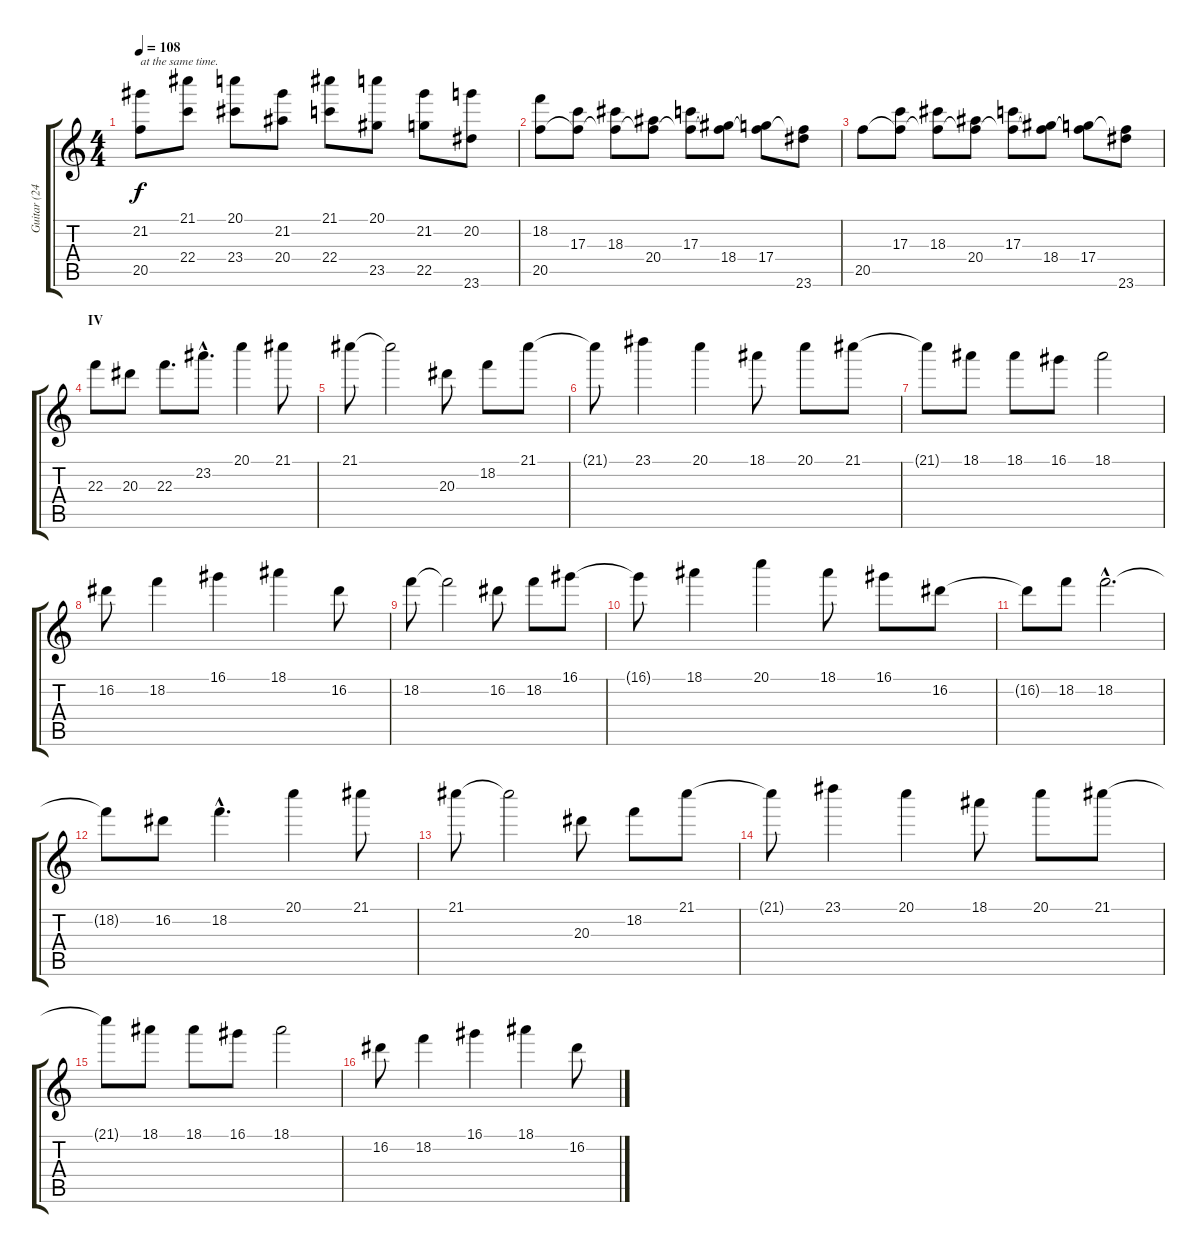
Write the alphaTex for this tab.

\track ("Guitar (24-fret)" "Guitar (24") {instrument distortionguitar}
\staff {score tabs}
\tuning (E4 B3 G3 D3 A2 E2) {hide}
\ts (4 4)
\tempo 108
\clef g2
\ks c
(21.2 20.5).8{txt "at the same time." dy f} (21.1 22.4).8 (20.1 23.4).8 (21.2 20.4).8 (21.1 22.4).8 (20.1 23.5).8 (21.2 22.5).8 (20.2 23.6).8 |
(18.2 20.5).8 (17.3 20.5{t}).8 (18.3 20.5{t}).8 (20.4 20.5{t}).8 (17.3 20.5{t}).8 (18.4 20.5{t}).8 (17.4 20.5{t}).8 (20.5{t} 23.6).8 |
20.5.8 (17.3 20.5{t}).8 (18.3 20.5{t}).8 (20.4 20.5{t}).8 (17.3 20.5{t}).8 (18.4 20.5{t}).8 (17.4 20.5{t}).8 (20.5{t} 23.6).8 |
\section ("" "IV")
22.3.8 20.3.8 22.3.8{d} 23.2{hac}.8{d} 20.1.4 21.1.8 |
21.1.8 21.1{t}.2 20.3.8 18.2.8 21.1.8 |
21.1{t}.8 23.1.4 20.1.4 18.1.8 20.1.8 21.1.8 |
21.1{t}.8 18.1.8 18.1.8 16.1.8 18.1.2 |
16.2.8 18.2.4 16.1.4 18.1.4 16.2.8 |
18.2.8 18.2{t}.2 16.2.8 18.2.8 16.1.8 |
16.1{t}.8 18.1.4 20.1.4 18.1.8 16.1.8 16.2.8 |
16.2{t}.8 18.2.8 18.2{hac}.2{d} |
18.2{t}.8 16.2.8 18.2{hac}.4{d} 20.1.4 21.1.8 |
21.1.8 21.1{t}.2 20.3.8 18.2.8 21.1.8 |
21.1{t}.8 23.1.4 20.1.4 18.1.8 20.1.8 21.1.8 |
21.1{t}.8 18.1.8 18.1.8 16.1.8 18.1.2 |
16.2.8 18.2.4 16.1.4 18.1.4 16.2.8
